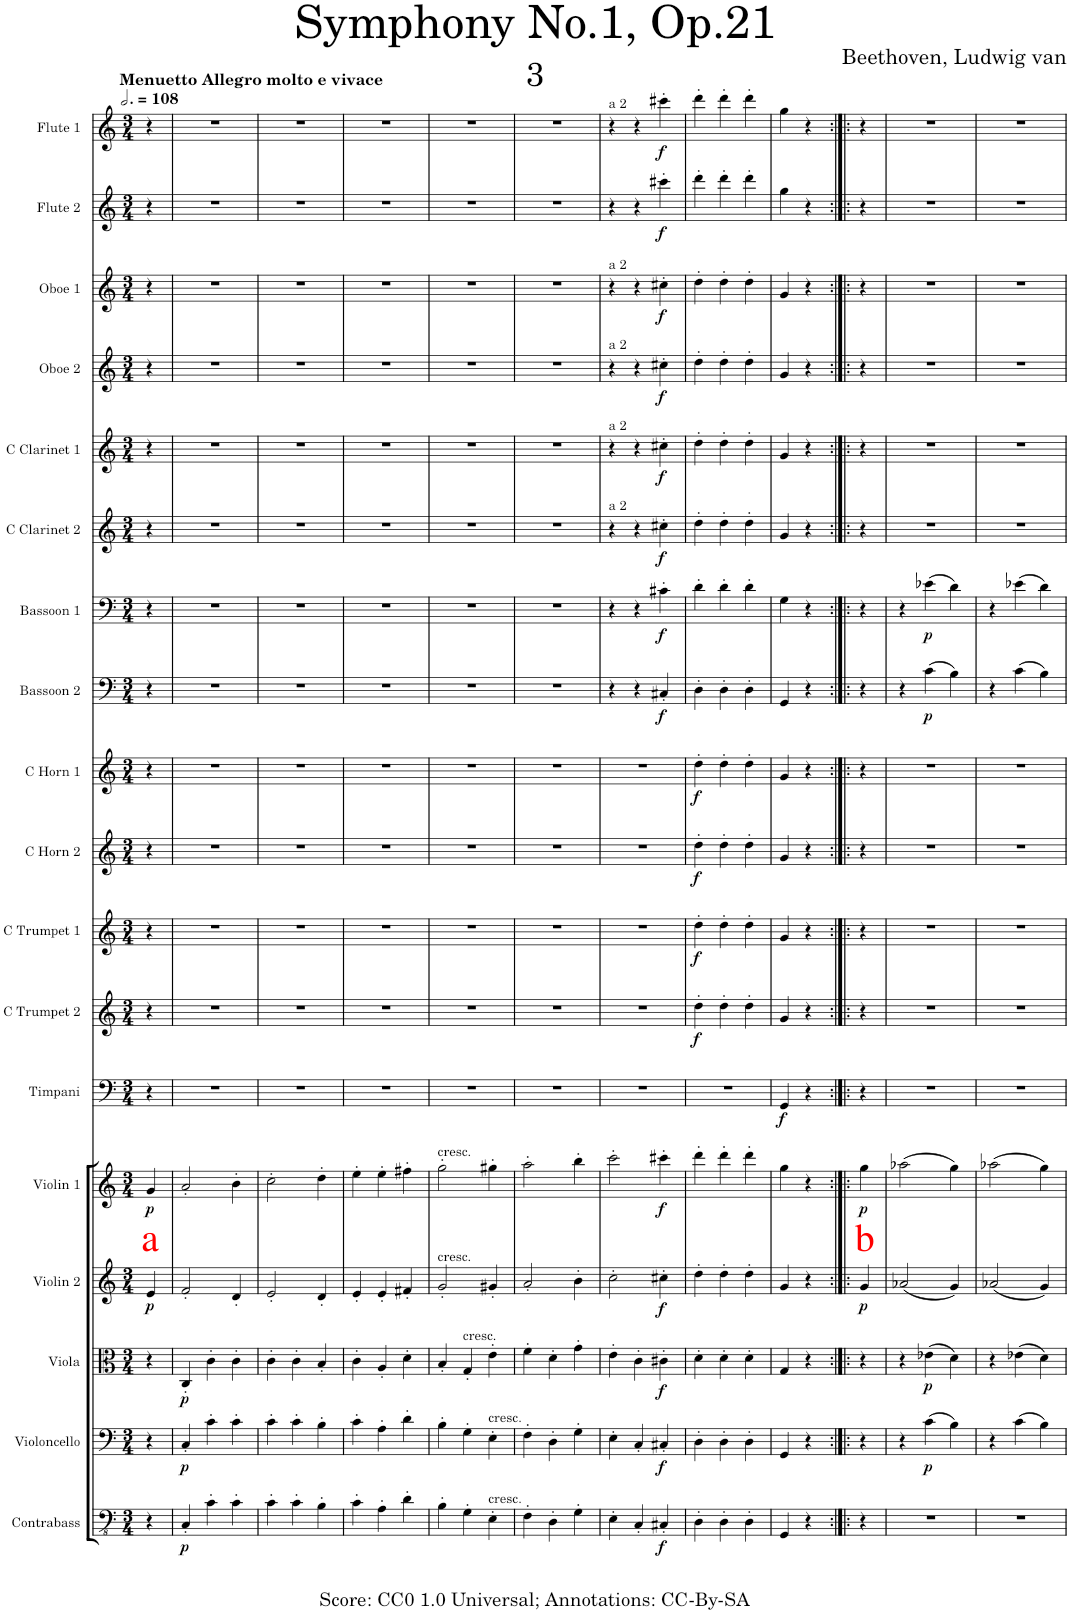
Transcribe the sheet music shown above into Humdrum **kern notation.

**kern	**dynam	**kern	**dynam	**kern	**dynam	**kern	**dynam	**kern	**text	**dynam	**kern	**dynam	**kern	**dynam	**kern	**dynam	**kern	**dynam	**kern	**dynam	**kern	**dynam	**kern	**dynam	**kern	**dynam	**kern	**dynam	**kern	**dynam	**kern	**dynam	**kern	**dynam	**kern	**dynam
*part18	*part18	*part17	*part17	*part16	*part16	*part15	*part15	*part14	*part14	*part14	*part13	*part13	*part12	*part12	*part11	*part11	*part10	*part10	*part9	*part9	*part8	*part8	*part7	*part7	*part6	*part6	*part5	*part5	*part4	*part4	*part3	*part3	*part2	*part2	*part1	*part1
*staff18	*staff18	*staff17	*staff17	*staff16	*staff16	*staff15	*staff15	*staff14	*staff14	*staff14	*staff13	*staff13	*staff12	*staff12	*staff11	*staff11	*staff10	*staff10	*staff9	*staff9	*staff8	*staff8	*staff7	*staff7	*staff6	*staff6	*staff5	*staff5	*staff4	*staff4	*staff3	*staff3	*staff2	*staff2	*staff1	*staff1
*I"Contrabass	*	*I"Violoncello	*	*I"Viola	*	*I"Violin 2	*	*I"Violin 1	*	*	*I"Timpani	*	*I"C Trumpet 2	*	*I"C Trumpet 1	*	*I"C Horn 2	*	*I"C Horn 1	*	*I"Bassoon 2	*	*I"Bassoon 1	*	*I"C Clarinet 2	*	*I"C Clarinet 1	*	*I"Oboe 2	*	*I"Oboe 1	*	*I"Flute 2	*	*I"Flute 1	*
*I'Cb	*	*I'Vc	*	*I'Vla	*	*I'Vln 2	*	*I'Vln 1	*	*	*I'Timp	*	*I'Tpt 2	*	*I'Tpt 1	*	*I'Hn 2	*	*I'Hn 1	*	*I'Bsn 2	*	*I'Bsn 1	*	*I'Cl.2	*	*I'Cl.1	*	*I'Ob 2	*	*I'Ob 1	*	*I'Fl 2	*	*I'Fl 1	*
*clefFv4	*	*clefF4	*	*clefC3	*	*clefG2	*	*clefG2	*	*	*clefF4	*	*clefG2	*	*clefG2	*	*clefG2	*	*clefG2	*	*clefF4	*	*clefF4	*	*clefG2	*	*clefG2	*	*clefG2	*	*clefG2	*	*clefG2	*	*clefG2	*
*	*	*	*	*	*	*	*	*	*	*	*	*	*	*	*	*	*Trd7c12	*	*Trd7c12	*	*	*	*	*	*Trd1c2	*	*Trd1c2	*	*	*	*	*	*	*	*	*
*k[]	*	*k[]	*	*k[]	*	*k[]	*	*k[]	*	*	*k[]	*	*k[]	*	*k[]	*	*k[]	*	*k[]	*	*k[]	*	*k[]	*	*k[]	*	*k[]	*	*k[]	*	*k[]	*	*k[]	*	*k[]	*
*M3/4	*	*M3/4	*	*M3/4	*	*M3/4	*	*M3/4	*	*	*M3/4	*	*M3/4	*	*M3/4	*	*M3/4	*	*M3/4	*	*M3/4	*	*M3/4	*	*M3/4	*	*M3/4	*	*M3/4	*	*M3/4	*	*M3/4	*	*M3/4	*
*MM324	*	*MM324	*	*MM324	*	*MM324	*	*MM324	*	*	*MM324	*	*MM324	*	*MM324	*	*MM324	*	*MM324	*	*MM324	*	*MM324	*	*MM324	*	*MM324	*	*MM324	*	*MM324	*	*MM324	*	*MM324	*
=1	=1	=1	=1	=1	=1	=1	=1	=1	=1	=1	=1	=1	=1	=1	=1	=1	=1	=1	=1	=1	=1	=1	=1	=1	=1	=1	=1	=1	=1	=1	=1	=1	=1	=1	=1	=1
!	!	!	!	!	!	!	!	!	!	!	!	!	!	!	!	!	!	!	!	!	!	!	!	!	!	!	!	!	!	!	!	!	!	!	!LO:TX:a:B:t=Menuetto Allegro molto e vivace	!
!	!	!	!	!	!	!	!LO:DY:b	!	!LO:LY:b:color=#FF0000	!LO:DY:b	!	!	!	!	!	!	!	!	!	!	!	!	!	!	!	!	!	!	!	!	!	!	!	!	!	!
4r	.	4r	.	4r	.	4e/	p	4g/	a	p	4r	.	4r	.	4r	.	4r	.	4r	.	4r	.	4r	.	4r	.	4r	.	4r	.	4r	.	4r	.	4r	.
=	=	=	=	=	=	=	=	=	=	=	=	=	=	=	=	=	=	=	=	=	=	=	=	=	=	=	=	=	=	=	=	=	=	=	=	=
!	!LO:DY:b	!	!LO:DY:b	!	!LO:DY:b	!	!	!	!	!	!	!	!	!	!	!	!	!	!	!	!	!	!	!	!	!	!	!	!	!	!	!	!	!	!	!
4CC'/	p	4C'/	p	4C'/	p	2f'/	.	2a'/	.	.	2.r	.	2.r	.	2.r	.	2.r	.	2.r	.	2.r	.	2.r	.	2.r	.	2.r	.	2.r	.	2.r	.	2.r	.	2.r	.
4C'\	.	4c'\	.	4c'\	.	.	.	.	.	.	.	.	.	.	.	.	.	.	.	.	.	.	.	.	.	.	.	.	.	.	.	.	.	.	.	.
4C'\	.	4c'\	.	4c'\	.	4d'/	.	4b'\	.	.	.	.	.	.	.	.	.	.	.	.	.	.	.	.	.	.	.	.	.	.	.	.	.	.	.	.
=1	=1	=1	=1	=1	=1	=1	=1	=1	=1	=1	=1	=1	=1	=1	=1	=1	=1	=1	=1	=1	=1	=1	=1	=1	=1	=1	=1	=1	=1	=1	=1	=1	=1	=1	=1	=1
4C'\	.	4c'\	.	4c'\	.	2e'/	.	2cc'\	.	.	2.r	.	2.r	.	2.r	.	2.r	.	2.r	.	2.r	.	2.r	.	2.r	.	2.r	.	2.r	.	2.r	.	2.r	.	2.r	.
4C'\	.	4c'\	.	4c'\	.	.	.	.	.	.	.	.	.	.	.	.	.	.	.	.	.	.	.	.	.	.	.	.	.	.	.	.	.	.	.	.
4BB'\	.	4B'\	.	4B'/	.	4d'/	.	4dd'\	.	.	.	.	.	.	.	.	.	.	.	.	.	.	.	.	.	.	.	.	.	.	.	.	.	.	.	.
=2	=2	=2	=2	=2	=2	=2	=2	=2	=2	=2	=2	=2	=2	=2	=2	=2	=2	=2	=2	=2	=2	=2	=2	=2	=2	=2	=2	=2	=2	=2	=2	=2	=2	=2	=2	=2
4C'\	.	4c'\	.	4c'\	.	4e'/	.	4ee'\	.	.	2.r	.	2.r	.	2.r	.	2.r	.	2.r	.	2.r	.	2.r	.	2.r	.	2.r	.	2.r	.	2.r	.	2.r	.	2.r	.
4AA'\	.	4A'\	.	4A'/	.	4e'/	.	4ee'\	.	.	.	.	.	.	.	.	.	.	.	.	.	.	.	.	.	.	.	.	.	.	.	.	.	.	.	.
4D'\	.	4d'\	.	4d'\	.	4f#X'/	.	4ff#X'\	.	.	.	.	.	.	.	.	.	.	.	.	.	.	.	.	.	.	.	.	.	.	.	.	.	.	.	.
=3	=3	=3	=3	=3	=3	=3	=3	=3	=3	=3	=3	=3	=3	=3	=3	=3	=3	=3	=3	=3	=3	=3	=3	=3	=3	=3	=3	=3	=3	=3	=3	=3	=3	=3	=3	=3
!	!	!	!	!	!	!	!	!LO:TX:a:t=cresc.	!	!	!	!	!	!	!	!	!	!	!	!	!	!	!	!	!	!	!	!	!	!	!	!	!	!	!	!
!	!	!	!	!	!	!LO:TX:a:t=cresc.	!	!	!	!	!	!	!	!	!	!	!	!	!	!	!	!	!	!	!	!	!	!	!	!	!	!	!	!	!	!
4BB'\	.	4B'\	.	4B'/	.	2g'/	.	2gg'\	.	.	2.r	.	2.r	.	2.r	.	2.r	.	2.r	.	2.r	.	2.r	.	2.r	.	2.r	.	2.r	.	2.r	.	2.r	.	2.r	.
!	!	!	!	!LO:TX:a:t=cresc.	!	!	!	!	!	!	!	!	!	!	!	!	!	!	!	!	!	!	!	!	!	!	!	!	!	!	!	!	!	!	!	!
4GG'\	.	4G'\	.	4G'/	.	.	.	.	.	.	.	.	.	.	.	.	.	.	.	.	.	.	.	.	.	.	.	.	.	.	.	.	.	.	.	.
!	!	!LO:TX:a:t=cresc.	!	!	!	!	!	!	!	!	!	!	!	!	!	!	!	!	!	!	!	!	!	!	!	!	!	!	!	!	!	!	!	!	!	!
!LO:TX:a:t=cresc.	!	!	!	!	!	!	!	!	!	!	!	!	!	!	!	!	!	!	!	!	!	!	!	!	!	!	!	!	!	!	!	!	!	!	!	!
4EE'\	.	4E'\	.	4e'\	.	4g#X'/	.	4gg#X'\	.	.	.	.	.	.	.	.	.	.	.	.	.	.	.	.	.	.	.	.	.	.	.	.	.	.	.	.
=4	=4	=4	=4	=4	=4	=4	=4	=4	=4	=4	=4	=4	=4	=4	=4	=4	=4	=4	=4	=4	=4	=4	=4	=4	=4	=4	=4	=4	=4	=4	=4	=4	=4	=4	=4	=4
4FF'\	.	4F'\	.	4f'\	.	2a'/	.	2aa'\	.	.	2.r	.	2.r	.	2.r	.	2.r	.	2.r	.	2.r	.	2.r	.	2.r	.	2.r	.	2.r	.	2.r	.	2.r	.	2.r	.
4DD'\	.	4D'\	.	4d'\	.	.	.	.	.	.	.	.	.	.	.	.	.	.	.	.	.	.	.	.	.	.	.	.	.	.	.	.	.	.	.	.
4GG'\	.	4G'\	.	4g'\	.	4b'\	.	4bb'\	.	.	.	.	.	.	.	.	.	.	.	.	.	.	.	.	.	.	.	.	.	.	.	.	.	.	.	.
=5	=5	=5	=5	=5	=5	=5	=5	=5	=5	=5	=5	=5	=5	=5	=5	=5	=5	=5	=5	=5	=5	=5	=5	=5	=5	=5	=5	=5	=5	=5	=5	=5	=5	=5	=5	=5
!	!	!	!	!	!	!	!	!	!	!	!	!	!	!	!	!	!	!	!	!	!	!	!	!	!	!	!	!	!	!	!	!	!	!	!LO:TX:a:t=a 2	!
!	!	!	!	!	!	!	!	!	!	!	!	!	!	!	!	!	!	!	!	!	!	!	!	!	!	!	!	!	!	!	!LO:TX:a:t=a 2	!	!	!	!	!
!	!	!	!	!	!	!	!	!	!	!	!	!	!	!	!	!	!	!	!	!	!	!	!	!	!	!	!	!	!LO:TX:a:t=a 2	!	!	!	!	!	!	!
!	!	!	!	!	!	!	!	!	!	!	!	!	!	!	!	!	!	!	!	!	!	!	!	!	!	!	!LO:TX:a:t=a 2	!	!	!	!	!	!	!	!	!
!	!	!	!	!	!	!	!	!	!	!	!	!	!	!	!	!	!	!	!	!	!	!	!	!	!LO:TX:a:t=a 2	!	!	!	!	!	!	!	!	!	!	!
4EE'\	.	4E'\	.	4e'\	.	2cc'\	.	2ccc'\	.	.	2.r	.	2.r	.	2.r	.	2.r	.	2.r	.	4r	.	4r	.	4r	.	4r	.	4r	.	4r	.	4r	.	4r	.
4CC'/	.	4C'/	.	4c'\	.	.	.	.	.	.	.	.	.	.	.	.	.	.	.	.	4r	.	4r	.	4r	.	4r	.	4r	.	4r	.	4r	.	4r	.
!	!LO:DY:b	!	!LO:DY:b	!	!LO:DY:b	!	!LO:DY:b	!	!	!LO:DY:b	!	!	!	!	!	!	!	!	!	!	!	!LO:DY:b	!	!LO:DY:b	!	!LO:DY:b	!	!LO:DY:b	!	!LO:DY:b	!	!LO:DY:b	!	!LO:DY:b	!	!LO:DY:b
4CC#X'/	f	4C#X'/	f	4c#X'\	f	4cc#X'\	f	4ccc#X'\	.	f	.	.	.	.	.	.	.	.	.	.	4C#X'/	f	4c#X'\	f	4cc#X'\	f	4cc#X'\	f	4cc#X'\	f	4cc#X'\	f	4ccc#X'\	f	4ccc#X'\	f
=6	=6	=6	=6	=6	=6	=6	=6	=6	=6	=6	=6	=6	=6	=6	=6	=6	=6	=6	=6	=6	=6	=6	=6	=6	=6	=6	=6	=6	=6	=6	=6	=6	=6	=6	=6	=6
!	!	!	!	!	!	!	!	!	!	!	!	!	!	!LO:DY:b	!	!LO:DY:b	!	!LO:DY:b	!	!LO:DY:b	!	!	!	!	!	!	!	!	!	!	!	!	!	!	!	!
4DD'\	.	4D'\	.	4d'\	.	4dd'\	.	4ddd'\	.	.	2.r	.	4dd'\	f	4dd'\	f	4dd'\	f	4dd'\	f	4D'\	.	4d'\	.	4dd'\	.	4dd'\	.	4dd'\	.	4dd'\	.	4ddd'\	.	4ddd'\	.
4DD'\	.	4D'\	.	4d'\	.	4dd'\	.	4ddd'\	.	.	.	.	4dd'\	.	4dd'\	.	4dd'\	.	4dd'\	.	4D'\	.	4d'\	.	4dd'\	.	4dd'\	.	4dd'\	.	4dd'\	.	4ddd'\	.	4ddd'\	.
4DD'\	.	4D'\	.	4d'\	.	4dd'\	.	4ddd'\	.	.	.	.	4dd'\	.	4dd'\	.	4dd'\	.	4dd'\	.	4D'\	.	4d'\	.	4dd'\	.	4dd'\	.	4dd'\	.	4dd'\	.	4ddd'\	.	4ddd'\	.
=7	=7	=7	=7	=7	=7	=7	=7	=7	=7	=7	=7	=7	=7	=7	=7	=7	=7	=7	=7	=7	=7	=7	=7	=7	=7	=7	=7	=7	=7	=7	=7	=7	=7	=7	=7	=7
!	!	!	!	!	!	!	!	!	!	!	!	!LO:DY:b	!	!	!	!	!	!	!	!	!	!	!	!	!	!	!	!	!	!	!	!	!	!	!	!
4GGG/	.	4GG/	.	4G/	.	4g/	.	4gg\	.	.	4GG/	f	4g/	.	4g/	.	4g/	.	4g/	.	4GG/	.	4G\	.	4g/	.	4g/	.	4g/	.	4g/	.	4gg\	.	4gg\	.
4r	.	4r	.	4r	.	4r	.	4r	.	.	4r	.	4r	.	4r	.	4r	.	4r	.	4r	.	4r	.	4r	.	4r	.	4r	.	4r	.	4r	.	4r	.
=8:|!|:	=8:|!|:	=8:|!|:	=8:|!|:	=8:|!|:	=8:|!|:	=8:|!|:	=8:|!|:	=8:|!|:	=8:|!|:	=8:|!|:	=8:|!|:	=8:|!|:	=8:|!|:	=8:|!|:	=8:|!|:	=8:|!|:	=8:|!|:	=8:|!|:	=8:|!|:	=8:|!|:	=8:|!|:	=8:|!|:	=8:|!|:	=8:|!|:	=8:|!|:	=8:|!|:	=8:|!|:	=8:|!|:	=8:|!|:	=8:|!|:	=8:|!|:	=8:|!|:	=8:|!|:	=8:|!|:	=8:|!|:	=8:|!|:
!	!	!	!	!	!	!	!LO:DY:b	!	!LO:LY:b:color=#FF0000	!LO:DY:b	!	!	!	!	!	!	!	!	!	!	!	!	!	!	!	!	!	!	!	!	!	!	!	!	!	!
4r	.	4r	.	4r	.	4g/	p	4gg\	b	p	4r	.	4r	.	4r	.	4r	.	4r	.	4r	.	4r	.	4r	.	4r	.	4r	.	4r	.	4r	.	4r	.
=9	=9	=9	=9	=9	=9	=9	=9	=9	=9	=9	=9	=9	=9	=9	=9	=9	=9	=9	=9	=9	=9	=9	=9	=9	=9	=9	=9	=9	=9	=9	=9	=9	=9	=9	=9	=9
2.r	.	4r	.	4r	.	(2a-X/	.	(2aa-X\	.	.	2.r	.	2.r	.	2.r	.	2.r	.	2.r	.	4r	.	4r	.	2.r	.	2.r	.	2.r	.	2.r	.	2.r	.	2.r	.
!	!	!	!LO:DY:b	!	!LO:DY:b	!	!	!	!	!	!	!	!	!	!	!	!	!	!	!	!	!LO:DY:b	!	!LO:DY:b	!	!	!	!	!	!	!	!	!	!	!	!
.	.	(4c\	p	(4e-X\	p	.	.	.	.	.	.	.	.	.	.	.	.	.	.	.	(4c\	p	(4e-X\	p	.	.	.	.	.	.	.	.	.	.	.	.
.	.	4B\)	.	4d\)	.	4g/)	.	4gg\)	.	.	.	.	.	.	.	.	.	.	.	.	4B\)	.	4d\)	.	.	.	.	.	.	.	.	.	.	.	.	.
=10	=10	=10	=10	=10	=10	=10	=10	=10	=10	=10	=10	=10	=10	=10	=10	=10	=10	=10	=10	=10	=10	=10	=10	=10	=10	=10	=10	=10	=10	=10	=10	=10	=10	=10	=10	=10
2.r	.	4r	.	4r	.	(2a-X/	.	(2aa-X\	.	.	2.r	.	2.r	.	2.r	.	2.r	.	2.r	.	4r	.	4r	.	2.r	.	2.r	.	2.r	.	2.r	.	2.r	.	2.r	.
.	.	(4c\	.	(4e-X\	.	.	.	.	.	.	.	.	.	.	.	.	.	.	.	.	(4c\	.	(4e-X\	.	.	.	.	.	.	.	.	.	.	.	.	.
.	.	4B\)	.	4d\)	.	4g/)	.	4gg\)	.	.	.	.	.	.	.	.	.	.	.	.	4B\)	.	4d\)	.	.	.	.	.	.	.	.	.	.	.	.	.
=	=	=	=	=	=	=	=	=	=	=	=	=	=	=	=	=	=	=	=	=	=	=	=	=	=	=	=	=	=	=	=	=	=	=	=	=
*-	*-	*-	*-	*-	*-	*-	*-	*-	*-	*-	*-	*-	*-	*-	*-	*-	*-	*-	*-	*-	*-	*-	*-	*-	*-	*-	*-	*-	*-	*-	*-	*-	*-	*-	*-	*-
